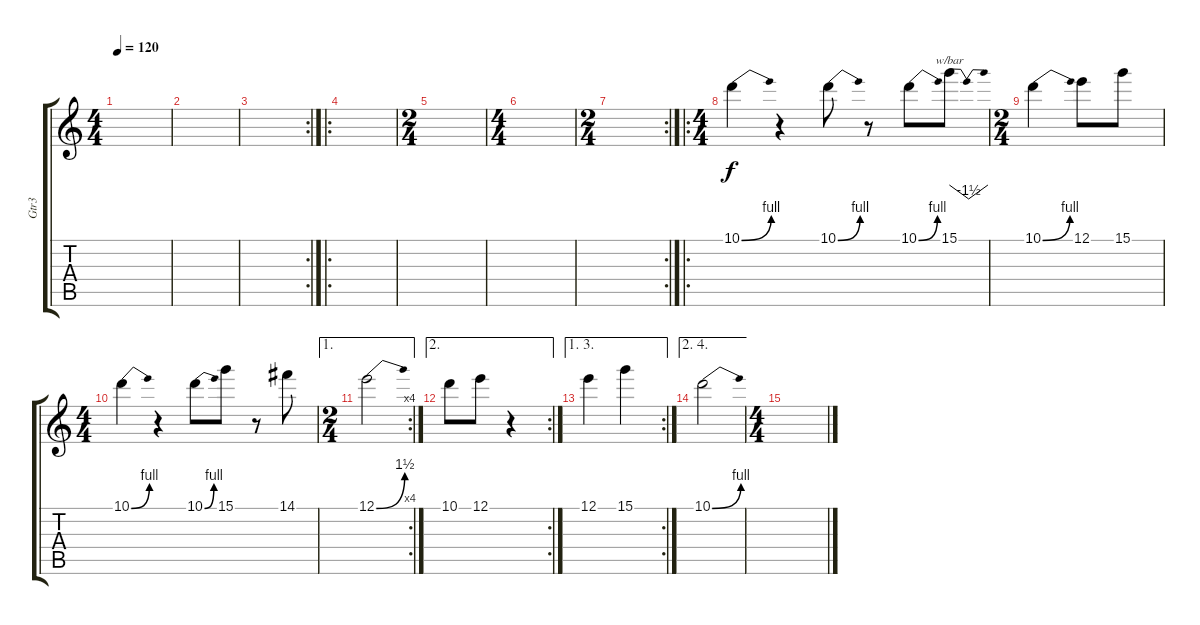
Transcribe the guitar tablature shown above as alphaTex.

\track ("Gtr3" "Gtr3") {instrument distortionguitar}
\staff {score tabs}
\tuning (E4 B3 G3 D3 A2 E2) {hide}
\ts (4 4)
\tempo 120
\clef g2
\ks c
|
|
\rc 2
|
\ro
|
\ts (2 4)
|
\ts (4 4)
|
\rc 2
\ts (2 4)
|
\ro
\ts (4 4)
10.1{be (bend 0 0 60 4)}.4 r.4 10.1{be (bend 0 0 60 4)}.8 r.8 10.1{be (bend 0 0 60 4)}.8 15.1.8{tbe (dip default 0 0 30 -6 60 0)} |
\ts (2 4)
10.1{be (bend 0 0 60 4)}.4 12.1.8 15.1.8 |
\ts (4 4)
10.1{be (bend 0 0 60 4)}.4 r.4 10.1{be (bend 0 0 60 4)}.8 15.1.8 r.8 14.1.8 |
\ae 1
\rc 4
\ts (2 4)
12.1{be (bend 0 0 60 6)}.2 |
\ae 2
\rc 2
10.1.8 12.1.8 r.4 |
\ae (1 3)
\rc 2
12.1.4 15.1.4 |
\ae (2 4)
10.1{be (bend 0 0 60 4)}.2 |
\ts (4 4)
